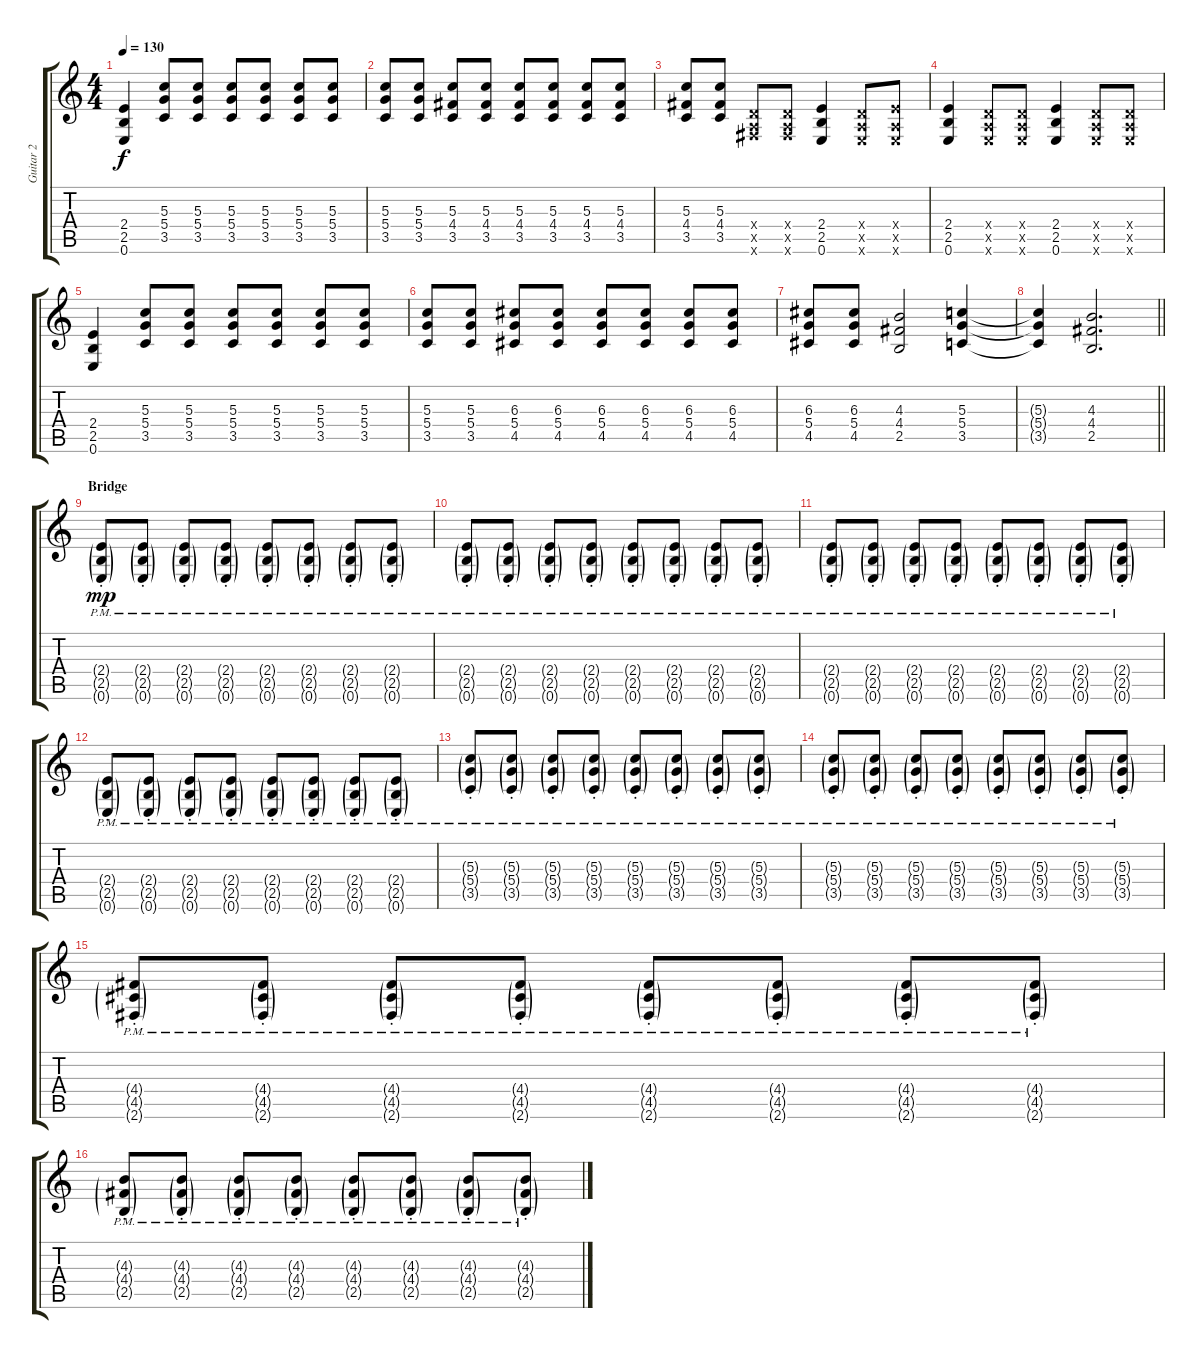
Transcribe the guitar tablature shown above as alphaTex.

\track ("Guitar 2" "Guitar 2") {instrument electricguitarjazz}
\staff {score tabs}
\tuning (E4 B3 G3 D3 A2 E2) {hide}
\ts (4 4)
\tempo 130
\clef g2
\ks c
(2.4 2.5 0.6).4{dy f} (5.3 5.4 3.5).8 (5.3 5.4 3.5).8 (5.3 5.4 3.5).8 (5.3 5.4 3.5).8 (5.3 5.4 3.5).8 (5.3 5.4 3.5).8 |
(5.3 5.4 3.5).8 (5.3 5.4 3.5).8 (5.3 4.4 3.5).8 (5.3 4.4 3.5).8 (5.3 4.4 3.5).8 (5.3 4.4 3.5).8 (5.3 4.4 3.5).8 (5.3 4.4 3.5).8 |
(5.3 4.4 3.5).8 (5.3 4.4 3.5).8 (0.4{x} 0.5{x} 2.6{x}).8 (0.4{x} 0.5{x} 2.6{x}).8 (2.4 2.5 0.6).4 (0.4{x} 0.5{x} 0.6{x}).8 (2.4{x} 0.5{x} 0.6{x}).8 |
(2.4 2.5 0.6).4 (0.4{x} 0.5{x} 0.6{x}).8 (0.4{x} 0.5{x} 0.6{x}).8 (2.4 2.5 0.6).4 (0.4{x} 0.5{x} 0.6{x}).8 (0.4{x} 0.5{x} 0.6{x}).8 |
(2.4 2.5 0.6).4 (5.3 5.4 3.5).8 (5.3 5.4 3.5).8 (5.3 5.4 3.5).8 (5.3 5.4 3.5).8 (5.3 5.4 3.5).8 (5.3 5.4 3.5).8 |
(5.3 5.4 3.5).8 (5.3 5.4 3.5).8 (6.3 5.4 4.5).8 (6.3 5.4 4.5).8 (6.3 5.4 4.5).8 (6.3 5.4 4.5).8 (6.3 5.4 4.5).8 (6.3 5.4 4.5).8 |
(6.3 5.4 4.5).8 (6.3 5.4 4.5).8 (4.3 4.4 2.5).2 (5.3 5.4 3.5).4 |
\barLineRight lightlight
(5.3{t} 5.4{t} 3.5{t}).4 (4.3 4.4 2.5).2{d} |
\section ("" "Bridge")
(2.4{g pm st} 2.5{g pm st} 0.6{g pm st}).8{dy mp} (2.4{g pm st} 2.5{g pm st} 0.6{g pm st}).8 (2.4{g pm st} 2.5{g pm st} 0.6{g pm st}).8 (2.4{g pm st} 2.5{g pm st} 0.6{g pm st}).8 (2.4{g pm st} 2.5{g pm st} 0.6{g pm st}).8 (2.4{g pm st} 2.5{g pm st} 0.6{g pm st}).8 (2.4{g pm st} 2.5{g pm st} 0.6{g pm st}).8 (2.4{g pm st} 2.5{g pm st} 0.6{g pm st}).8 |
(2.4{g pm st} 2.5{g pm st} 0.6{g pm st}).8 (2.4{g pm st} 2.5{g pm st} 0.6{g pm st}).8 (2.4{g pm st} 2.5{g pm st} 0.6{g pm st}).8 (2.4{g pm st} 2.5{g pm st} 0.6{g pm st}).8 (2.4{g pm st} 2.5{g pm st} 0.6{g pm st}).8 (2.4{g pm st} 2.5{g pm st} 0.6{g pm st}).8 (2.4{g pm st} 2.5{g pm st} 0.6{g pm st}).8 (2.4{g pm st} 2.5{g pm st} 0.6{g pm st}).8 |
(2.4{g pm st} 2.5{g pm st} 0.6{g pm st}).8 (2.4{g pm st} 2.5{g pm st} 0.6{g pm st}).8 (2.4{g pm st} 2.5{g pm st} 0.6{g pm st}).8 (2.4{g pm st} 2.5{g pm st} 0.6{g pm st}).8 (2.4{g pm st} 2.5{g pm st} 0.6{g pm st}).8 (2.4{g pm st} 2.5{g pm st} 0.6{g pm st}).8 (2.4{g pm st} 2.5{g pm st} 0.6{g pm st}).8 (2.4{g pm st} 2.5{g pm st} 0.6{g pm st}).8 |
(2.4{g pm st} 2.5{g pm st} 0.6{g pm st}).8 (2.4{g pm st} 2.5{g pm st} 0.6{g pm st}).8 (2.4{g pm st} 2.5{g pm st} 0.6{g pm st}).8 (2.4{g pm st} 2.5{g pm st} 0.6{g pm st}).8 (2.4{g pm st} 2.5{g pm st} 0.6{g pm st}).8 (2.4{g pm st} 2.5{g pm st} 0.6{g pm st}).8 (2.4{g pm st} 2.5{g pm st} 0.6{g pm st}).8 (2.4{g pm st} 2.5{g pm st} 0.6{g pm st}).8 |
(5.3{g pm st} 5.4{g pm st} 3.5{g pm st}).8 (5.3{g pm st} 5.4{g pm st} 3.5{g pm st}).8 (5.3{g pm st} 5.4{g pm st} 3.5{g pm st}).8 (5.3{g pm st} 5.4{g pm st} 3.5{g pm st}).8 (5.3{g pm st} 5.4{g pm st} 3.5{g pm st}).8 (5.3{g pm st} 5.4{g pm st} 3.5{g pm st}).8 (5.3{g pm st} 5.4{g pm st} 3.5{g pm st}).8 (5.3{g pm st} 5.4{g pm st} 3.5{g pm st}).8 |
(5.3{g pm st} 5.4{g pm st} 3.5{g pm st}).8 (5.3{g pm st} 5.4{g pm st} 3.5{g pm st}).8 (5.3{g pm st} 5.4{g pm st} 3.5{g pm st}).8 (5.3{g pm st} 5.4{g pm st} 3.5{g pm st}).8 (5.3{g pm st} 5.4{g pm st} 3.5{g pm st}).8 (5.3{g pm st} 5.4{g pm st} 3.5{g pm st}).8 (5.3{g pm st} 5.4{g pm st} 3.5{g pm st}).8 (5.3{g pm st} 5.4{g pm st} 3.5{g pm st}).8 |
(4.4{g pm st} 4.5{g pm st} 2.6{g pm st}).8 (4.4{g pm st} 4.5{g pm st} 2.6{g pm st}).8 (4.4{g pm st} 4.5{g pm st} 2.6{g pm st}).8 (4.4{g pm st} 4.5{g pm st} 2.6{g pm st}).8 (4.4{g pm st} 4.5{g pm st} 2.6{g pm st}).8 (4.4{g pm st} 4.5{g pm st} 2.6{g pm st}).8 (4.4{g pm st} 4.5{g pm st} 2.6{g pm st}).8 (4.4{g pm st} 4.5{g pm st} 2.6{g pm st}).8 |
(4.3{g pm st} 4.4{g pm st} 2.5{g pm st}).8 (4.3{g pm st} 4.4{g pm st} 2.5{g pm st}).8 (4.3{g pm st} 4.4{g pm st} 2.5{g pm st}).8 (4.3{g pm st} 4.4{g pm st} 2.5{g pm st}).8 (4.3{g pm st} 4.4{g pm st} 2.5{g pm st}).8 (4.3{g pm st} 4.4{g pm st} 2.5{g pm st}).8 (4.3{g pm st} 4.4{g pm st} 2.5{g pm st}).8 (4.3{g pm st} 4.4{g pm st} 2.5{g pm st}).8
